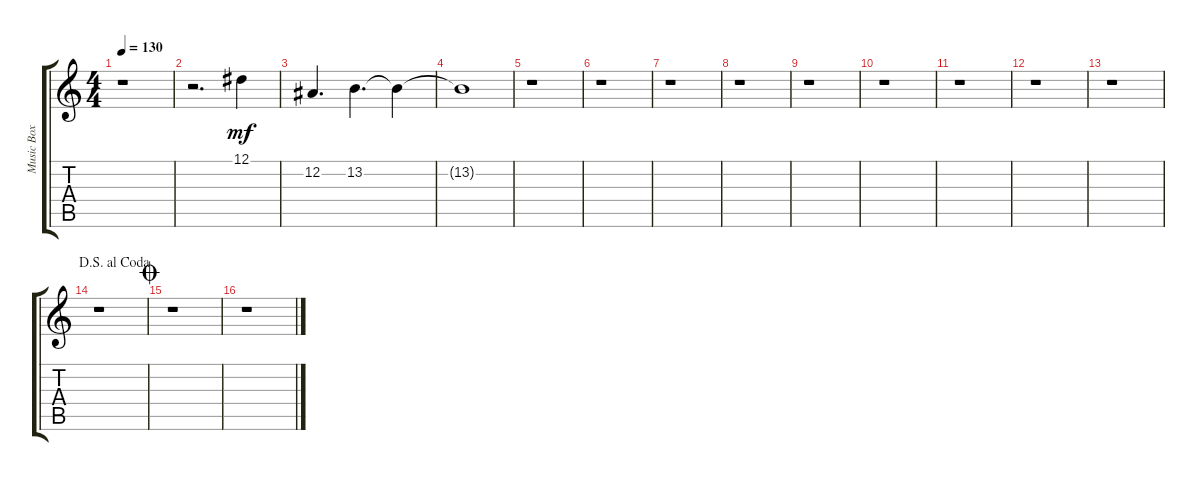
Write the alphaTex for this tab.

\track ("Music Box" "Music Box") {instrument musicbox}
\staff {score tabs}
\tuning (Eb4 Bb3 Gb3 Db3 Ab2 Eb2) {hide}
\ts (4 4)
\tempo 130
\clef g2
\ks c
r.1{dy mf} |
r.2{d} 12.1.4 |
12.2.4{d} 13.2.4{d} 13.2{t}.4 |
13.2{t}.1 |
r.1 |
r.1 |
r.1 |
r.1 |
r.1 |
r.1 |
r.1 |
r.1 |
r.1 |
\jump dalsegnoalcoda
r.1 |
\jump coda
r.1 |
r.1
